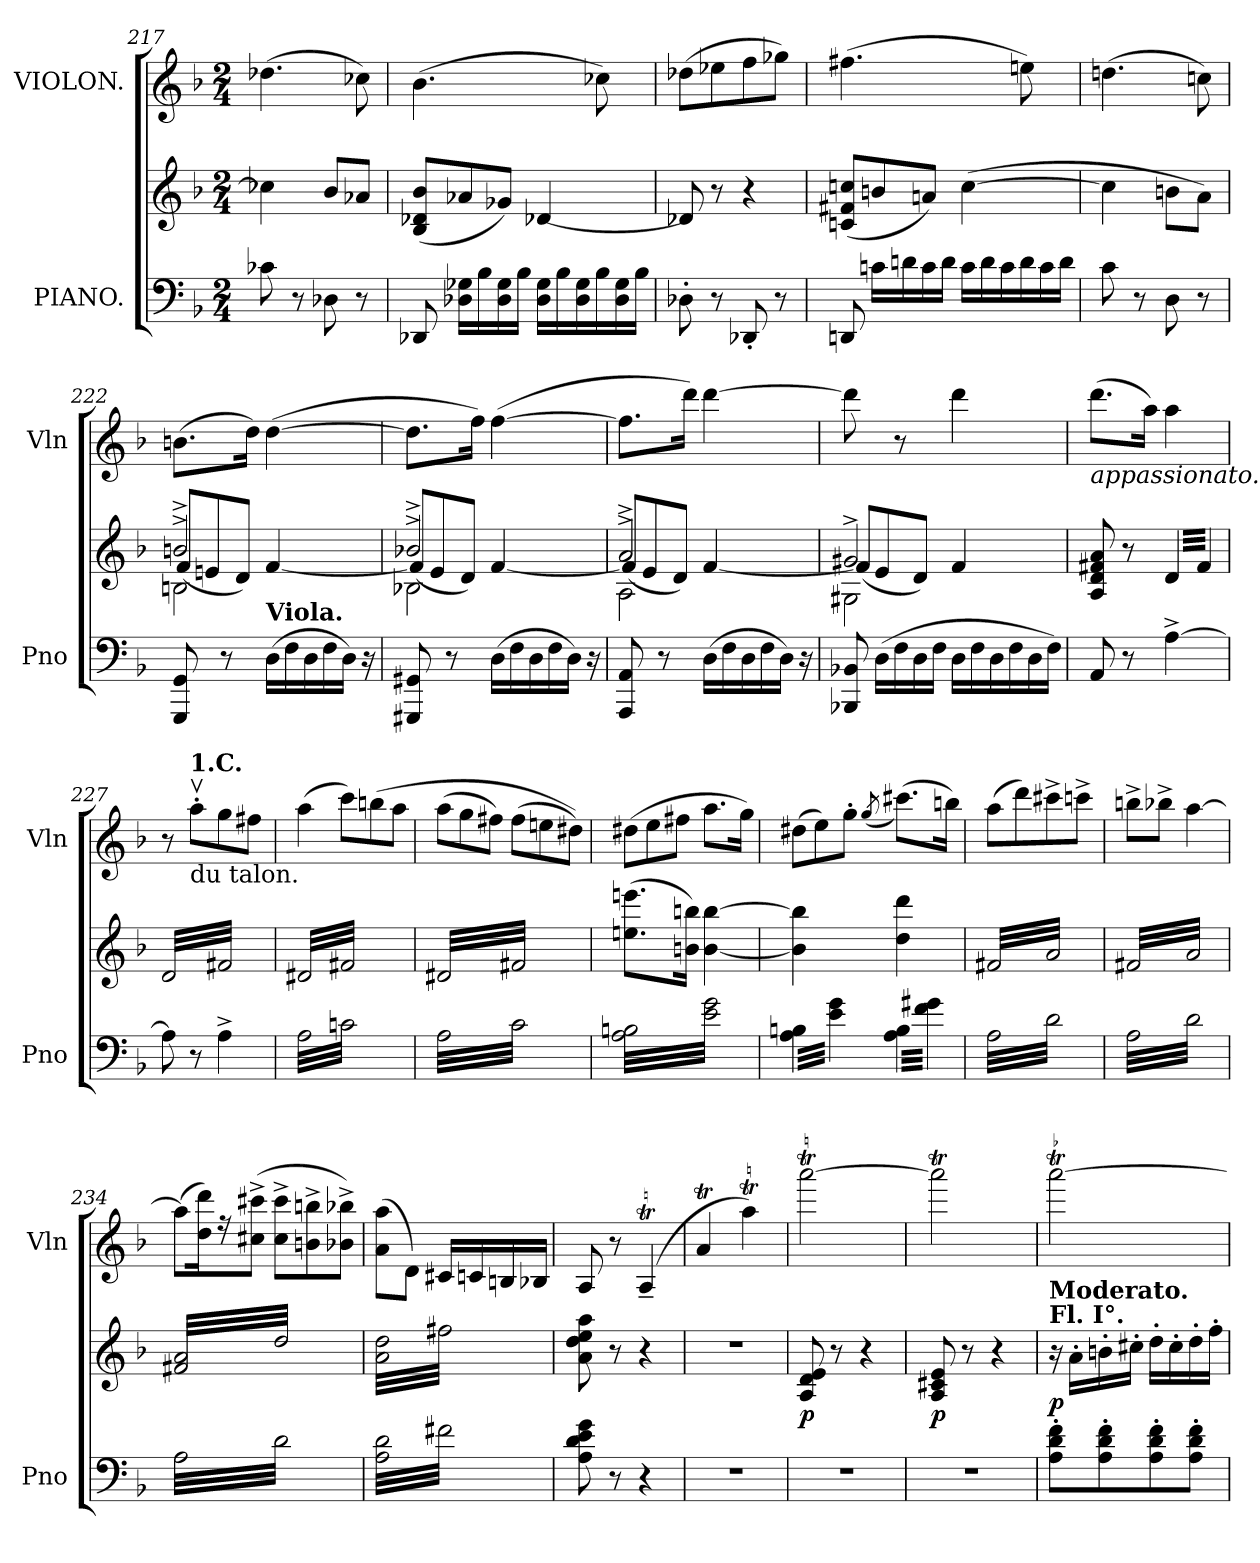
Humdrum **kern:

**kern	**kern	**dynam	**kern
*part2	*part2	*part2	*part1
*staff3	*staff2	*staff2/3	*staff1
*I"PIANO.	*	*	*I"VIOLON.
*I'Pno	*	*	*I'Vln
*clefF4	*clefG2	*	*clefG2
*k[b-]	*k[b-]	*	*k[b-]
*F:	*F:	*	*F:
*M2/4	*M2/4	*	*M2/4
=217	=217	=217	=217
8c-X\	4cc-X\]	.	(4.dd-X\
8r	.	.	.
8D-X\	8b-/L	.	.
8r	8a-X/J	.	8cc-X\)
=218	=218	=218	=218
*Xtuplet	*Xtuplet	*	*
12DD-X/	(>12B-/ 12d-X/ 12b-/L	.	(4.b-\
24D-X\ 24G-X\LL	12a-X/	.	.
24B-\	.	.	.
24D-\ 24G-\	12g-X/J)	.	.
24B-\JJ	.	.	.
24D-\ 24G-\LL	[4d-X/	.	.
24B-\	.	.	.
24D-\ 24G-\	.	.	.
24B-\	.	.	8cc-X\)
24D-\ 24G-\	.	.	.
24B-\JJ	.	.	.
=219	=219	=219	=219
8D-X'\	8d-X/]	.	(8dd-X\L
8r	8r	.	8ee-X\
8DD-X'/	4r	.	8ff\
8r	.	.	8gg-X\J)
=220	=220	=220	=220
12DDn/	(>12cn/ 12f#X/ 12ccn/L	.	(4.ff#X\
24cn\LL	12bn/	.	.
24dn\	.	.	.
24c\	12an/J)	.	.
24d\JJ	.	.	.
24c\LL	([4cc\	.	.
24d\	.	.	.
24c\	.	.	.
24d\	.	.	8een\)
24c\	.	.	.
24d\JJ	.	.	.
=221	=221	=221	=221
8c\	4cc\]	.	(4.ddn\
8r	.	.	.
8D\	8bn\L	.	.
8r	8a\J)	.	8ccn\)
=222	=222	=222	=222
*	*^	*	*
*	*	*^	*	*
8GGG/ 8GG/	2bn^/	(>12f/L	2Bn^<\	.	(8.bn\L
.	.	12en/	.	.	.
8r	.	.	.	.	.
.	.	12d/J)	.	.	.
.	.	.	.	.	16dd\Jk)
!LO:TX:a:B:t=Viola.	!	!	!	!	!
(24D\LL	.	[4f/	.	.	([4dd\
24F\	.	.	.	.	.
24D\	.	.	.	.	.
24F\	.	.	.	.	.
24D\JJ)	.	.	.	.	.
24r	.	.	.	.	.
=223	=223	=223	=223	=223	=223
8GGG#X/ 8GG#X/	2b-X^/	(>12f/L]	2B-X^<\	.	8.dd\L]
.	.	12e/	.	.	.
8r	.	.	.	.	.
.	.	12d/J)	.	.	.
.	.	.	.	.	16ff\Jk)
(24D\LL	.	[4f/	.	.	([4ff\
24F\	.	.	.	.	.
24D\	.	.	.	.	.
24F\	.	.	.	.	.
24D\JJ)	.	.	.	.	.
24r	.	.	.	.	.
=224	=224	=224	=224	=224	=224
8AAA/ 8AA/	2a^/	(>12f/L]	2A^<\	.	8.ff\L]
.	.	12e/	.	.	.
8r	.	.	.	.	.
.	.	12d/J)	.	.	.
.	.	.	.	.	16ddd\Jk)
(24D\LL	.	[4f/	.	.	[4ddd\
24F\	.	.	.	.	.
24D\	.	.	.	.	.
24F\	.	.	.	.	.
24D\JJ)	.	.	.	.	.
24r	.	.	.	.	.
=225	=225	=225	=225	=225	=225
12BBB-X/ 12BB-X/	2g#X/	(>12f/L]	2G#X^<\	.	8ddd\]
(24D\LL	.	12e/	.	.	.
24F\	.	.	.	.	8r
24D\	.	12d/J)	.	.	.
24F\JJ	.	.	.	.	.
24D\LL	.	4f/	.	.	4ddd\
24F\	.	.	.	.	.
24D\	.	.	.	.	.
24F\	.	.	.	.	.
24D\	.	.	.	.	.
24F\JJ)	.	.	.	.	.
*	*v	*v	*v	*	*
=226	=226	=226	=226
!	!	!	!LO:TX:b:i:t=appassionato.
8AA/	8A/ 8d/ 8f#X/ 8a/	.	(8.ddd\L
8r	8r	.	.
.	.	.	16aa\Jk)
*	*tremolo	*	*
[4A^\	32d/LLL	.	4aa\
.	32f#/	.	.
.	32d/	.	.
.	32f#/	.	.
.	32d/	.	.
.	32f#/	.	.
.	32d/	.	.
.	32f#/JJJ	.	.
=227	=227	=227	=227
8A\]	32d/LLL	.	8r
.	32f#X/	.	.
.	32d/	.	.
.	32f#X/	.	.
!	!	!	!LO:TX:a:B:t=1.C.
!	!	!	!LO:TX:b:t=du talon.
8r	32d/	.	8aa'v\L
.	32f#X/	.	.
.	32d/	.	.
.	32f#X/	.	.
4A^\	32d/	.	8gg\
.	32f#X/	.	.
.	32d/	.	.
.	32f#X/	.	.
.	32d/	.	8ff#X\J
.	32f#X/	.	.
.	32d/	.	.
.	32f#X/JJJ	.	.
=228	=228	=228	=228
*tremolo	*	*	*
32A\LLL	32d#X/LLL	.	(4aa\
32cn\	32f#X/	.	.
32A\	32d#X/	.	.
32cn\	32f#X/	.	.
32A\	32d#X/	.	.
32cn\	32f#X/	.	.
32A\	32d#X/	.	.
32cn\	32f#X/	.	.
*	*	*	*Xtuplet
32A\	32d#X/	.	12ccc\L)
32cn\	32f#X/	.	.
32A\	32d#X/	.	.
.	.	.	(12bbn\
32cn\	32f#X/	.	.
32A\	32d#X/	.	.
32cn\	32f#X/	.	.
.	.	.	12aa\J
32A\	32d#X/	.	.
32cn\JJJ	32f#X/JJJ	.	.
=229	=229	=229	=229
32A\LLL	32d#X/LLL	.	(12aa\L
32c\	32f#X/	.	.
32A\	32d#X/	.	.
.	.	.	12gg\
32c\	32f#X/	.	.
32A\	32d#X/	.	.
32c\	32f#X/	.	.
.	.	.	12ff#X\J)
32A\	32d#X/	.	.
32c\	32f#X/	.	.
32A\	32d#X/	.	(12ff#\L
32c\	32f#X/	.	.
32A\	32d#X/	.	.
.	.	.	12een\
32c\	32f#X/	.	.
32A\	32d#X/	.	.
32c\	32f#X/	.	.
.	.	.	12dd#X\J))
32A\	32d#X/	.	.
32c\JJJ	32f#X/JJJ	.	.
*	*Xtremolo	*	*
=230	=230	=230	=230
32A\ 32Bn\LLL	(8.een\ 8.eeen\L	.	(12dd#X\L
32e\ 32g\	.	.	.
32A\ 32Bn\	.	.	.
.	.	.	12ee\
32e\ 32g\	.	.	.
32A\ 32Bn\	.	.	.
32e\ 32g\	.	.	.
.	.	.	12ff#X\J
32A\ 32Bn\	16bn\ 16bbn\Jk)	.	.
32e\ 32g\	.	.	.
32A\ 32Bn\	[4b\ [4bb\	.	8.aa\L
32e\ 32g\	.	.	.
32A\ 32Bn\	.	.	.
32e\ 32g\	.	.	.
32A\ 32Bn\	.	.	.
32e\ 32g\	.	.	.
32A\ 32Bn\	.	.	16gg\Jk)
32e\ 32g\JJJ	.	.	.
=231	=231	=231	=231
32A\ 32Bn\LLL	4bn]\ 4bbn]\	.	(12dd#X\L
32e\ 32g\	.	.	.
32A\ 32Bn\	.	.	.
.	.	.	12ee\)
32e\ 32g\	.	.	.
32A\ 32Bn\	.	.	.
32e\ 32g\	.	.	.
.	.	.	12gg'\J
32A\ 32Bn\	.	.	.
32e\ 32g\JJJ	.	.	.
.	.	.	(8qgg/
32A\ 32B\LLL	4dd\ 4ddd\	.	(8.ccc#X\L)
32f\ 32g#X\	.	.	.
32A\ 32B\	.	.	.
32f\ 32g#X\	.	.	.
32A\ 32B\	.	.	.
32f\ 32g#X\	.	.	.
32A\ 32B\	.	.	16bbn\Jk)
32f\ 32g#X\JJJ	.	.	.
=232	=232	=232	=232
*	*tremolo	*	*
32A\LLL	32f#X/LLL	.	(8aa\L
32d\	32a/	.	.
32A\	32f#X/	.	.
32d\	32a/	.	.
32A\	32f#X/	.	8ddd\)
32d\	32a/	.	.
32A\	32f#X/	.	.
32d\	32a/	.	.
32A\	32f#X/	.	8ccc#X^\
32d\	32a/	.	.
32A\	32f#X/	.	.
32d\	32a/	.	.
32A\	32f#X/	.	8cccn^\J
32d\	32a/	.	.
32A\	32f#X/	.	.
32d\JJJ	32a/JJJ	.	.
=233	=233	=233	=233
32A\LLL	32f#X/LLL	.	8bbn^\L
32d\	32a/	.	.
32A\	32f#X/	.	.
32d\	32a/	.	.
32A\	32f#X/	.	8bb-X^\J
32d\	32a/	.	.
32A\	32f#X/	.	.
32d\	32a/	.	.
32A\	32f#X/	.	[4aa\
32d\	32a/	.	.
32A\	32f#X/	.	.
32d\	32a/	.	.
32A\	32f#X/	.	.
32d\	32a/	.	.
32A\	32f#X/	.	.
32d\JJJ	32a/JJJ	.	.
=234	=234	=234	=234
32A\LLL	32f#X/ 32a/LLL	.	(12aa\L]
32d\	32dd/	.	.
32A\	32f#X/ 32a/	.	.
.	.	.	24dd\ 24ddd\K)
32d\	32dd/	.	.
32A\	32f#X/ 32a/	.	24r
32d\	32dd/	.	.
.	.	.	(12cc#X^\ 12ccc#X^\J
32A\	32f#X/ 32a/	.	.
32d\	32dd/	.	.
32A\	32f#X/ 32a/	.	12cc#^\ 12ccc#^\L
32d\	32dd/	.	.
32A\	32f#X/ 32a/	.	.
.	.	.	12bn^\ 12bbn^\
32d\	32dd/	.	.
32A\	32f#X/ 32a/	.	.
32d\	32dd/	.	.
.	.	.	12b-X^\ 12bb-X^\J)
32A\	32f#X/ 32a/	.	.
32d\JJJ	32dd/JJJ	.	.
=235	=235	=235	=235
32A\ 32d\LLL	32a\ 32dd\LLL	.	(8a\ 8aa\L
32f#X\	32ff#X\	.	.
32A\ 32d\	32a\ 32dd\	.	.
32f#X\	32ff#X\	.	.
32A\ 32d\	32a\ 32dd\	.	8d\J)
32f#X\	32ff#X\	.	.
32A\ 32d\	32a\ 32dd\	.	.
32f#X\	32ff#X\	.	.
32A\ 32d\	32a\ 32dd\	.	16c#X/LL
32f#X\	32ff#X\	.	.
32A\ 32d\	32a\ 32dd\	.	16cn/
32f#X\	32ff#X\	.	.
32A\ 32d\	32a\ 32dd\	.	16Bn/
32f#X\	32ff#X\	.	.
32A\ 32d\	32a\ 32dd\	.	16B-X/JJ
32f#X\JJJ	32ff#X\JJJ	.	.
*	*Xtremolo	*	*
*Xtremolo	*	*	*
=236	=236	=236	=236
8A\ 8d\ 8e\ 8g\	8a\ 8dd\ 8ee\ 8aa\	.	8A/
.	.	.	.
.	.	.	.
.	.	.	.
8r	8r	.	8r
.	.	.	.
.	.	.	.
.	.	.	.
4r	4r	.	(<4AT~/
=237	=237	=237	=237
2r	2r	.	4at/
.	.	.	4aaT\)
=238	=238	=238	=238
2r	8A/ 8d/ 8e/	p	[2aaaT\
.	8r	.	.
.	4r	.	.
=239	=239	=239	=239
2r	8A/ 8c#X/ 8e/	p	2aaat\]
.	8r	.	.
.	4r	.	.
=240	=240	=240	=240
!	!LO:TX:a:B:t=Fl. I°.	!	!
!	!LO:TX:a:B:t=Moderato.	!	!
!	!	!	!LO:TR:acc=-
8A'\ 8d'\ 8f'\L	16r	p	[2aaat\
.	16a'\LL	.	.
8A'\ 8d'\ 8f'\	16bn'\	.	.
.	16cc#X'\JJ	.	.
8A'\ 8d'\ 8f'\	16dd'\LL	.	.
.	16cc#'\	.	.
8A'\ 8d'\ 8f'\J	16dd'\	.	.
.	16ff'\JJ	.	.
=	=	=	=
*-	*-	*-	*-
